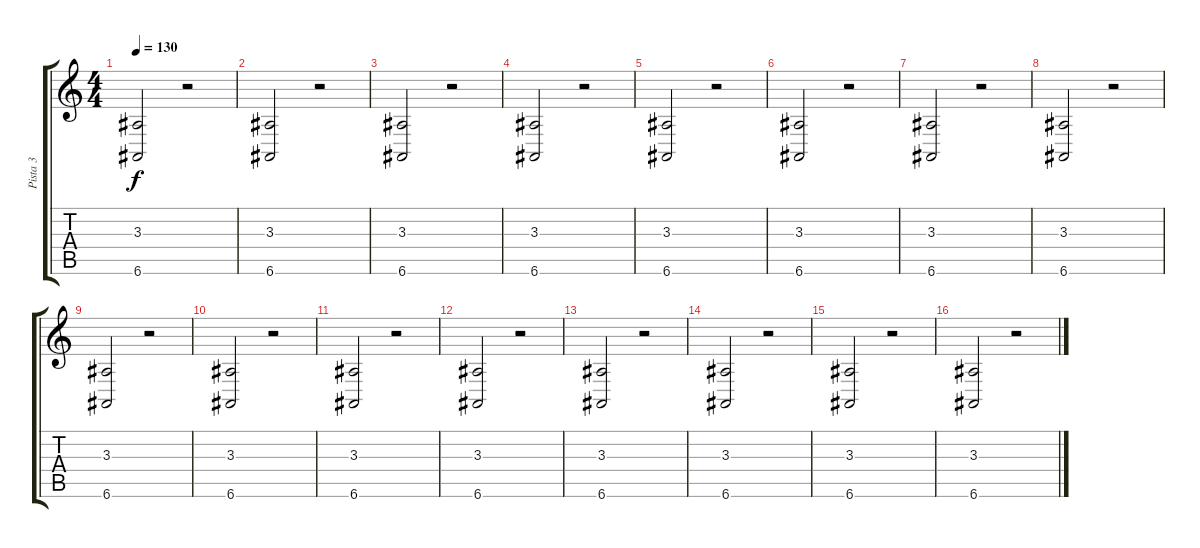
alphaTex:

\track ("Pista 3" "Pista 3") {instrument fx7echoes}
\staff {score tabs}
\tuning (E4 B3 G3 D3 A2 E2) {hide}
\ts (4 4)
\tempo 130
\clef g2
\ks c
(3.3 6.6).2{dy f} r.2 |
(3.3 6.6).2 r.2 |
(3.3 6.6).2 r.2 |
(3.3 6.6).2 r.2 |
(3.3 6.6).2 r.2 |
(3.3 6.6).2 r.2 |
(3.3 6.6).2 r.2 |
(3.3 6.6).2 r.2 |
(3.3 6.6).2 r.2 |
(3.3 6.6).2 r.2 |
(3.3 6.6).2 r.2 |
(3.3 6.6).2 r.2 |
(3.3 6.6).2 r.2 |
(3.3 6.6).2 r.2 |
(3.3 6.6).2 r.2 |
(3.3 6.6).2 r.2
